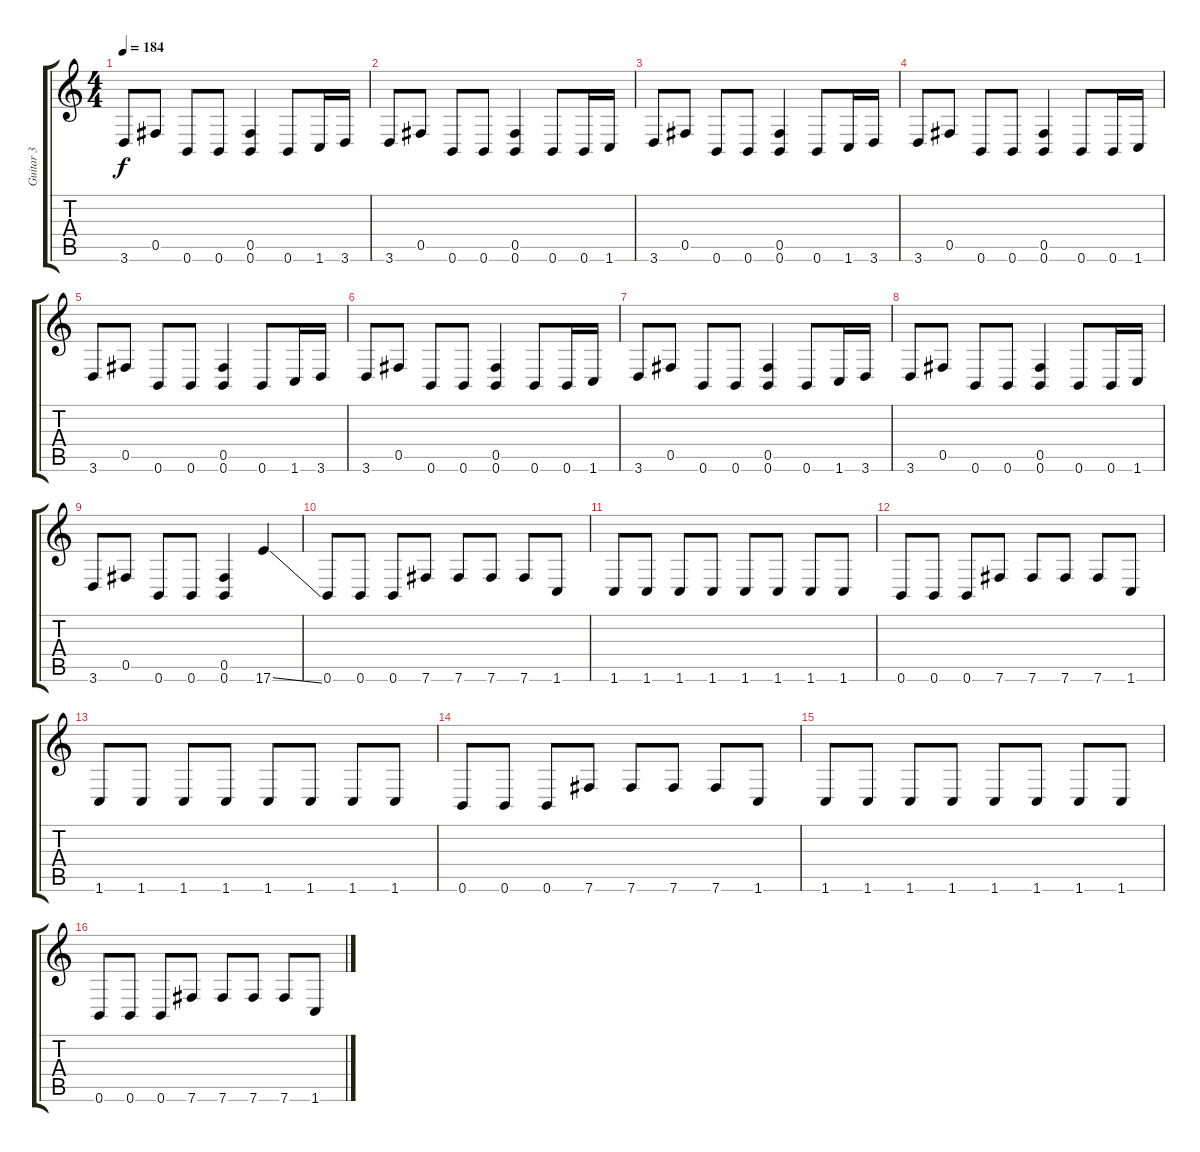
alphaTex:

\track ("Guitar 3" "Guitar 3") {instrument overdrivenguitar}
\staff {score tabs}
\tuning (Db4 Ab3 E3 B2 Gb2 B1) {hide}
\ts (4 4)
\tempo 184
\clef g2
\ks c
3.6.8{dy f} 0.5.8 0.6.8 0.6.8 (0.5 0.6).4 0.6.8 1.6.16 3.6.16 |
3.6.8 0.5.8 0.6.8 0.6.8 (0.5 0.6).4 0.6.8 0.6.16 1.6.16 |
3.6.8 0.5.8 0.6.8 0.6.8 (0.5 0.6).4 0.6.8 1.6.16 3.6.16 |
3.6.8 0.5.8 0.6.8 0.6.8 (0.5 0.6).4 0.6.8 0.6.16 1.6.16 |
3.6.8 0.5.8 0.6.8 0.6.8 (0.5 0.6).4 0.6.8 1.6.16 3.6.16 |
3.6.8 0.5.8 0.6.8 0.6.8 (0.5 0.6).4 0.6.8 0.6.16 1.6.16 |
3.6.8 0.5.8 0.6.8 0.6.8 (0.5 0.6).4 0.6.8 1.6.16 3.6.16 |
3.6.8 0.5.8 0.6.8 0.6.8 (0.5 0.6).4 0.6.8 0.6.16 1.6.16 |
3.6.8 0.5.8 0.6.8 0.6.8 (0.5 0.6).4 17.6{ss}.4 |
0.6.8{volume 10} 0.6.8 0.6.8 7.6.8 7.6.8 7.6.8 7.6.8 1.6.8 |
1.6.8 1.6.8 1.6.8 1.6.8 1.6.8 1.6.8 1.6.8 1.6.8 |
0.6.8 0.6.8 0.6.8 7.6.8 7.6.8 7.6.8 7.6.8 1.6.8 |
1.6.8 1.6.8 1.6.8 1.6.8 1.6.8 1.6.8 1.6.8 1.6.8 |
0.6.8 0.6.8 0.6.8 7.6.8 7.6.8 7.6.8 7.6.8 1.6.8 |
1.6.8 1.6.8 1.6.8 1.6.8 1.6.8 1.6.8 1.6.8 1.6.8 |
0.6.8 0.6.8 0.6.8 7.6.8 7.6.8 7.6.8 7.6.8 1.6.8
